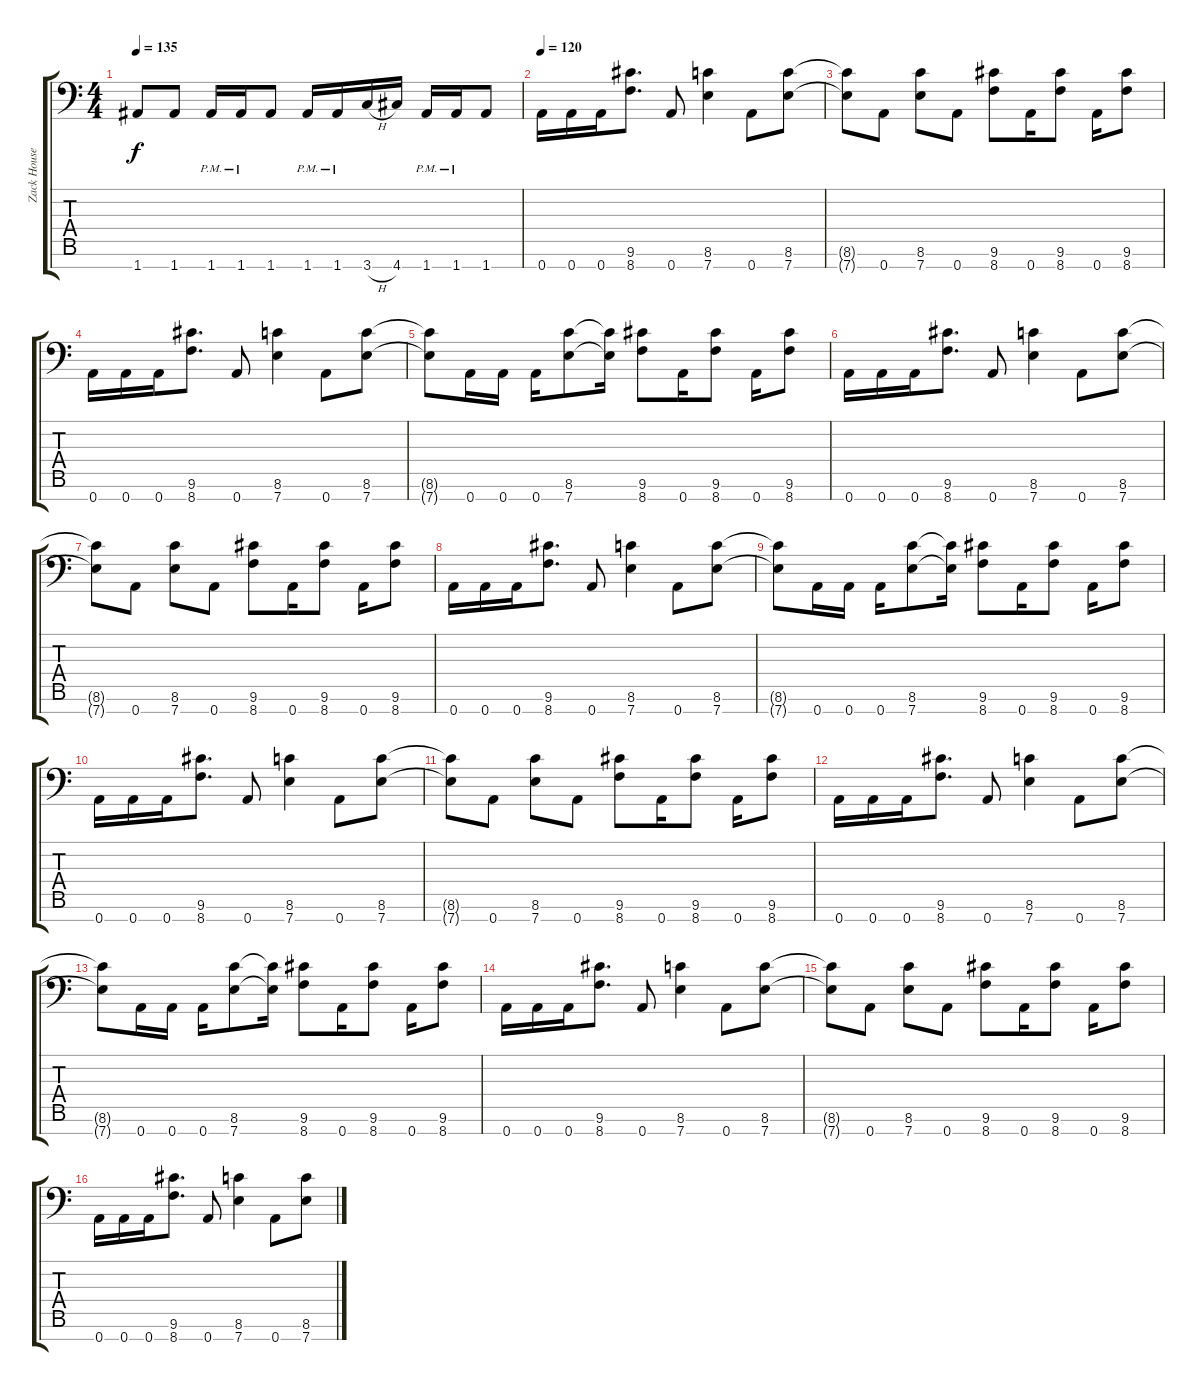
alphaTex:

\track ("Zack Householder" "Zack House") {instrument distortionguitar}
\staff {score tabs}
\tuning (E4 B3 G3 D3 A2 E2 A1) {hide}
\ts (4 4)
\tempo 135
\clef f4
\ks c
1.7.8{dy f} 1.7.8 1.7{pm}.16 1.7{pm}.16 1.7.8 1.7{pm}.16 1.7{pm}.16 3.7{h}.16 4.7.16 1.7{pm}.16 1.7{pm}.16 1.7.8 |
\tempo 120
0.7.16 0.7.16 0.7.16 (9.6 8.7).8{d} 0.7.8 (8.6 7.7).4 0.7.8 (8.6 7.7).8 |
(8.6{t} 7.7{t}).8 0.7.8 (8.6 7.7).8 0.7.8 (9.6 8.7).8 0.7.16 (9.6 8.7).8 0.7.16 (9.6 8.7).8 |
0.7.16 0.7.16 0.7.16 (9.6 8.7).8{d} 0.7.8 (8.6 7.7).4 0.7.8 (8.6 7.7).8 |
(8.6{t} 7.7{t}).8 0.7.16 0.7.16 0.7.16 (8.6 7.7).8 (8.6{t} 7.7{t}).16 (9.6 8.7).8 0.7.16 (9.6 8.7).8 0.7.16 (9.6 8.7).8 |
0.7.16 0.7.16 0.7.16 (9.6 8.7).8{d} 0.7.8 (8.6 7.7).4 0.7.8 (8.6 7.7).8 |
(8.6{t} 7.7{t}).8 0.7.8 (8.6 7.7).8 0.7.8 (9.6 8.7).8 0.7.16 (9.6 8.7).8 0.7.16 (9.6 8.7).8 |
0.7.16 0.7.16 0.7.16 (9.6 8.7).8{d} 0.7.8 (8.6 7.7).4 0.7.8 (8.6 7.7).8 |
(8.6{t} 7.7{t}).8 0.7.16 0.7.16 0.7.16 (8.6 7.7).8 (8.6{t} 7.7{t}).16 (9.6 8.7).8 0.7.16 (9.6 8.7).8 0.7.16 (9.6 8.7).8 |
0.7.16 0.7.16 0.7.16 (9.6 8.7).8{d} 0.7.8 (8.6 7.7).4 0.7.8 (8.6 7.7).8 |
(8.6{t} 7.7{t}).8 0.7.8 (8.6 7.7).8 0.7.8 (9.6 8.7).8 0.7.16 (9.6 8.7).8 0.7.16 (9.6 8.7).8 |
0.7.16 0.7.16 0.7.16 (9.6 8.7).8{d} 0.7.8 (8.6 7.7).4 0.7.8 (8.6 7.7).8 |
(8.6{t} 7.7{t}).8 0.7.16 0.7.16 0.7.16 (8.6 7.7).8 (8.6{t} 7.7{t}).16 (9.6 8.7).8 0.7.16 (9.6 8.7).8 0.7.16 (9.6 8.7).8 |
0.7.16 0.7.16 0.7.16 (9.6 8.7).8{d} 0.7.8 (8.6 7.7).4 0.7.8 (8.6 7.7).8 |
(8.6{t} 7.7{t}).8 0.7.8 (8.6 7.7).8 0.7.8 (9.6 8.7).8 0.7.16 (9.6 8.7).8 0.7.16 (9.6 8.7).8 |
0.7.16 0.7.16 0.7.16 (9.6 8.7).8{d} 0.7.8 (8.6 7.7).4 0.7.8 (8.6 7.7).8
